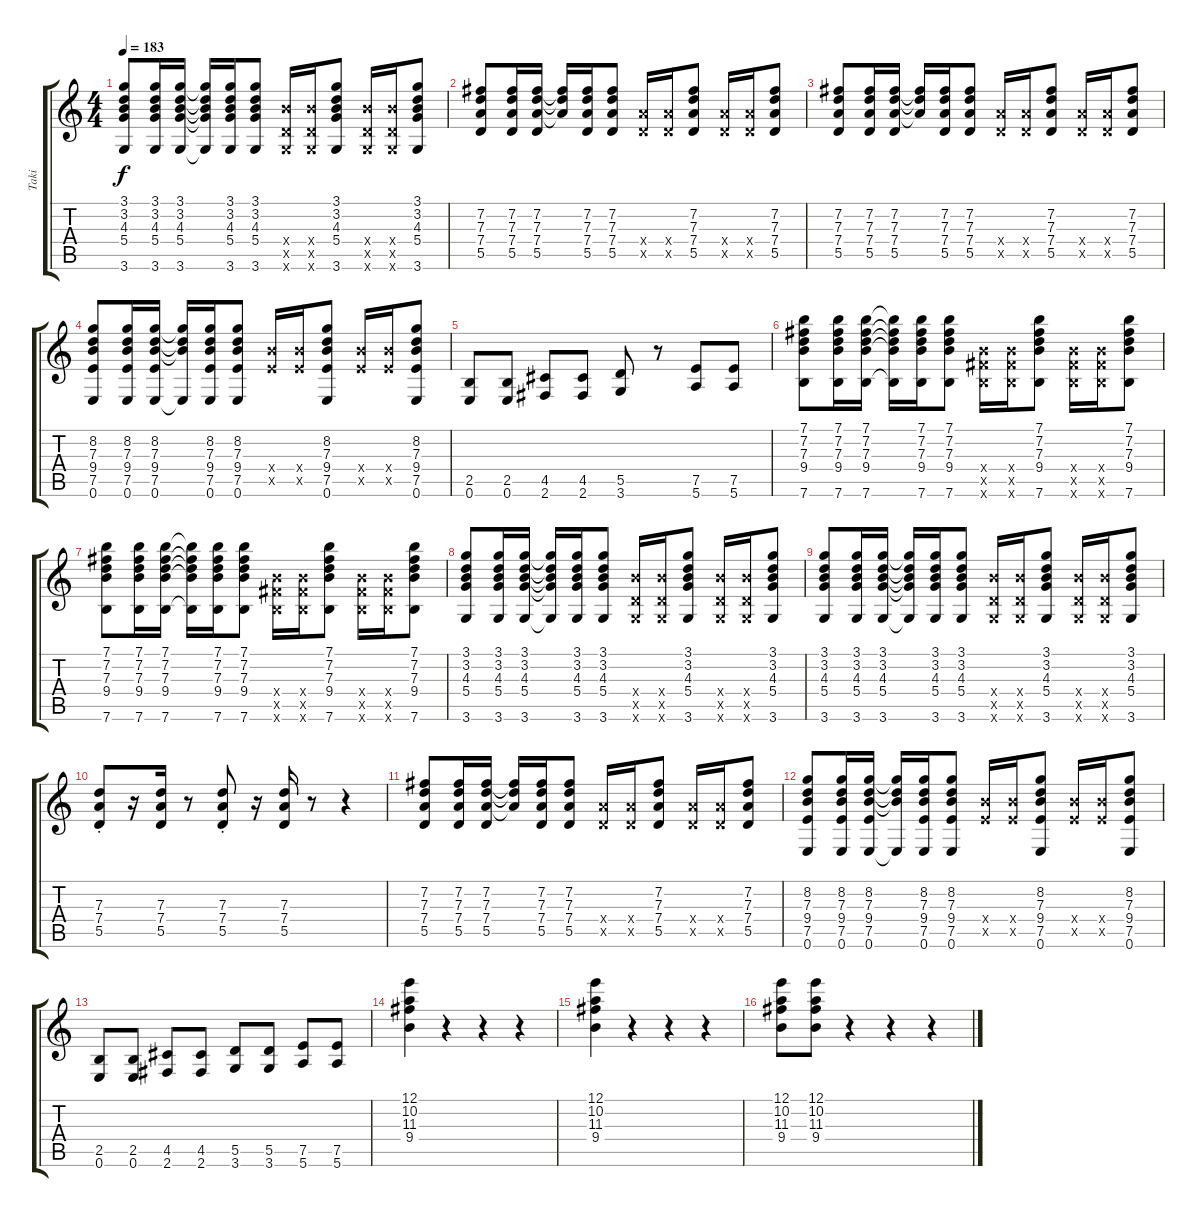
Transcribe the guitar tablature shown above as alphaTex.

\track ("Taki" "Taki") {instrument distortionguitar}
\staff {score tabs}
\tuning (E4 B3 G3 D3 A2 E2) {hide}
\ts (4 4)
\tempo 183
\clef g2
\ks c
(3.1 3.2 4.3 5.4 3.6).8{dy f} (3.1 3.2 4.3 5.4 3.6).16 (3.1 3.2 4.3 5.4 3.6).16 (3.1{t} 3.2{t} 4.3{t} 5.4{t} 3.6{t}).16 (3.1 3.2 4.3 5.4 3.6).16 (3.1 3.2 4.3 5.4 3.6).8 (9.4{x} 5.5{x} 3.6{x}).16 (9.4{x} 5.5{x} 3.6{x}).16 (3.1 3.2 4.3 5.4 3.6).8 (9.4{x} 5.5{x} 3.6{x}).16 (9.4{x} 5.5{x} 3.6{x}).16 (3.1 3.2 4.3 5.4 3.6).8 |
(7.2 7.3 7.4 5.5).8 (7.2 7.3 7.4 5.5).16 (7.2 7.3 7.4 5.5).16 (7.2{t} 7.3{t} 7.4{t}).16 (7.2 7.3 7.4 5.5).16 (7.2 7.3 7.4 5.5).8 (7.4{x} 5.5{x}).16 (7.4{x} 5.5{x}).16 (7.2 7.3 7.4 5.5).8 (7.4{x} 5.5{x}).16 (7.4{x} 5.5{x}).16 (7.2 7.3 7.4 5.5).8 |
(7.2 7.3 7.4 5.5).8 (7.2 7.3 7.4 5.5).16 (7.2 7.3 7.4 5.5).16 (7.2{t} 7.3{t} 7.4{t}).16 (7.2 7.3 7.4 5.5).16 (7.2 7.3 7.4 5.5).8 (7.4{x} 5.5{x}).16 (7.4{x} 5.5{x}).16 (7.2 7.3 7.4 5.5).8 (7.4{x} 5.5{x}).16 (7.4{x} 5.5{x}).16 (7.2 7.3 7.4 5.5).8 |
(8.2 7.3 9.4 7.5 0.6).8 (8.2 7.3 9.4 7.5 0.6).16 (8.2 7.3 9.4 7.5 0.6).16 (8.2{t} 7.3{t} 9.4{t} 0.6{t}).16 (8.2 7.3 9.4 7.5 0.6).16 (8.2 7.3 9.4 7.5 0.6).8 (9.4{x} 7.5{x}).16 (9.4{x} 7.5{x}).16 (8.2 7.3 9.4 7.5 0.6).8 (9.4{x} 7.5{x}).16 (9.4{x} 7.5{x}).16 (8.2 7.3 9.4 7.5 0.6).8 |
(2.5 0.6).8 (2.5 0.6).8 (4.5 2.6).8 (4.5 2.6).8 (5.5 3.6).8 r.8 (7.5 5.6).8 (7.5 5.6).8 |
(7.1 7.2 7.3 9.4 7.6).8 (7.1 7.2 7.3 9.4 7.6).16 (7.1 7.2 7.3 9.4 7.6).16 (7.1{t} 7.2{t} 7.3{t} 9.4{t} 7.6{t}).16 (7.1 7.2 7.3 9.4 7.6).16 (7.1 7.2 7.3 9.4 7.6).8 (9.4{x} 9.5{x} 7.6{x}).16 (9.4{x} 9.5{x} 7.6{x}).16 (7.1 7.2 7.3 9.4 7.6).8 (9.4{x} 9.5{x} 7.6{x}).16 (9.4{x} 9.5{x} 7.6{x}).16 (7.1 7.2 7.3 9.4 7.6).8 |
(7.1 7.2 7.3 9.4 7.6).8 (7.1 7.2 7.3 9.4 7.6).16 (7.1 7.2 7.3 9.4 7.6).16 (7.1{t} 7.2{t} 7.3{t} 9.4{t} 7.6{t}).16 (7.1 7.2 7.3 9.4 7.6).16 (7.1 7.2 7.3 9.4 7.6).8 (9.4{x} 9.5{x} 7.6{x}).16 (9.4{x} 9.5{x} 7.6{x}).16 (7.1 7.2 7.3 9.4 7.6).8 (9.4{x} 9.5{x} 7.6{x}).16 (9.4{x} 9.5{x} 7.6{x}).16 (7.1 7.2 7.3 9.4 7.6).8 |
(3.1 3.2 4.3 5.4 3.6).8 (3.1 3.2 4.3 5.4 3.6).16 (3.1 3.2 4.3 5.4 3.6).16 (3.1{t} 3.2{t} 4.3{t} 5.4{t} 3.6{t}).16 (3.1 3.2 4.3 5.4 3.6).16 (3.1 3.2 4.3 5.4 3.6).8 (9.4{x} 5.5{x} 3.6{x}).16 (9.4{x} 5.5{x} 3.6{x}).16 (3.1 3.2 4.3 5.4 3.6).8 (9.4{x} 5.5{x} 3.6{x}).16 (9.4{x} 5.5{x} 3.6{x}).16 (3.1 3.2 4.3 5.4 3.6).8 |
(3.1 3.2 4.3 5.4 3.6).8 (3.1 3.2 4.3 5.4 3.6).16 (3.1 3.2 4.3 5.4 3.6).16 (3.1{t} 3.2{t} 4.3{t} 5.4{t} 3.6{t}).16 (3.1 3.2 4.3 5.4 3.6).16 (3.1 3.2 4.3 5.4 3.6).8 (9.4{x} 5.5{x} 3.6{x}).16 (9.4{x} 5.5{x} 3.6{x}).16 (3.1 3.2 4.3 5.4 3.6).8 (9.4{x} 5.5{x} 3.6{x}).16 (9.4{x} 5.5{x} 3.6{x}).16 (3.1 3.2 4.3 5.4 3.6).8 |
(7.3{st} 7.4{st} 5.5{st}).8 r.16 (7.3 7.4 5.5).16 r.8 (7.3{st} 7.4{st} 5.5{st}).8 r.16 (7.3 7.4 5.5).16 r.8 r.4 |
(7.2 7.3 7.4 5.5).8 (7.2 7.3 7.4 5.5).16 (7.2 7.3 7.4 5.5).16 (7.2{t} 7.3{t} 7.4{t}).16 (7.2 7.3 7.4 5.5).16 (7.2 7.3 7.4 5.5).8 (7.4{x} 5.5{x}).16 (7.4{x} 5.5{x}).16 (7.2 7.3 7.4 5.5).8 (7.4{x} 5.5{x}).16 (7.4{x} 5.5{x}).16 (7.2 7.3 7.4 5.5).8 |
(8.2 7.3 9.4 7.5 0.6).8 (8.2 7.3 9.4 7.5 0.6).16 (8.2 7.3 9.4 7.5 0.6).16 (8.2{t} 7.3{t} 9.4{t} 0.6{t}).16 (8.2 7.3 9.4 7.5 0.6).16 (8.2 7.3 9.4 7.5 0.6).8 (9.4{x} 7.5{x}).16 (9.4{x} 7.5{x}).16 (8.2 7.3 9.4 7.5 0.6).8 (9.4{x} 7.5{x}).16 (9.4{x} 7.5{x}).16 (8.2 7.3 9.4 7.5 0.6).8 |
(2.5 0.6).8 (2.5 0.6).8 (4.5 2.6).8 (4.5 2.6).8 (5.5 3.6).8 (5.5 3.6).8 (7.5 5.6).8 (7.5 5.6).8 |
(12.1 10.2 11.3 9.4).4 r.4 r.4 r.4 |
(12.1 10.2 11.3 9.4).4 r.4 r.4 r.4 |
(12.1 10.2 11.3 9.4).8 (12.1 10.2 11.3 9.4).8 r.4 r.4 r.4
